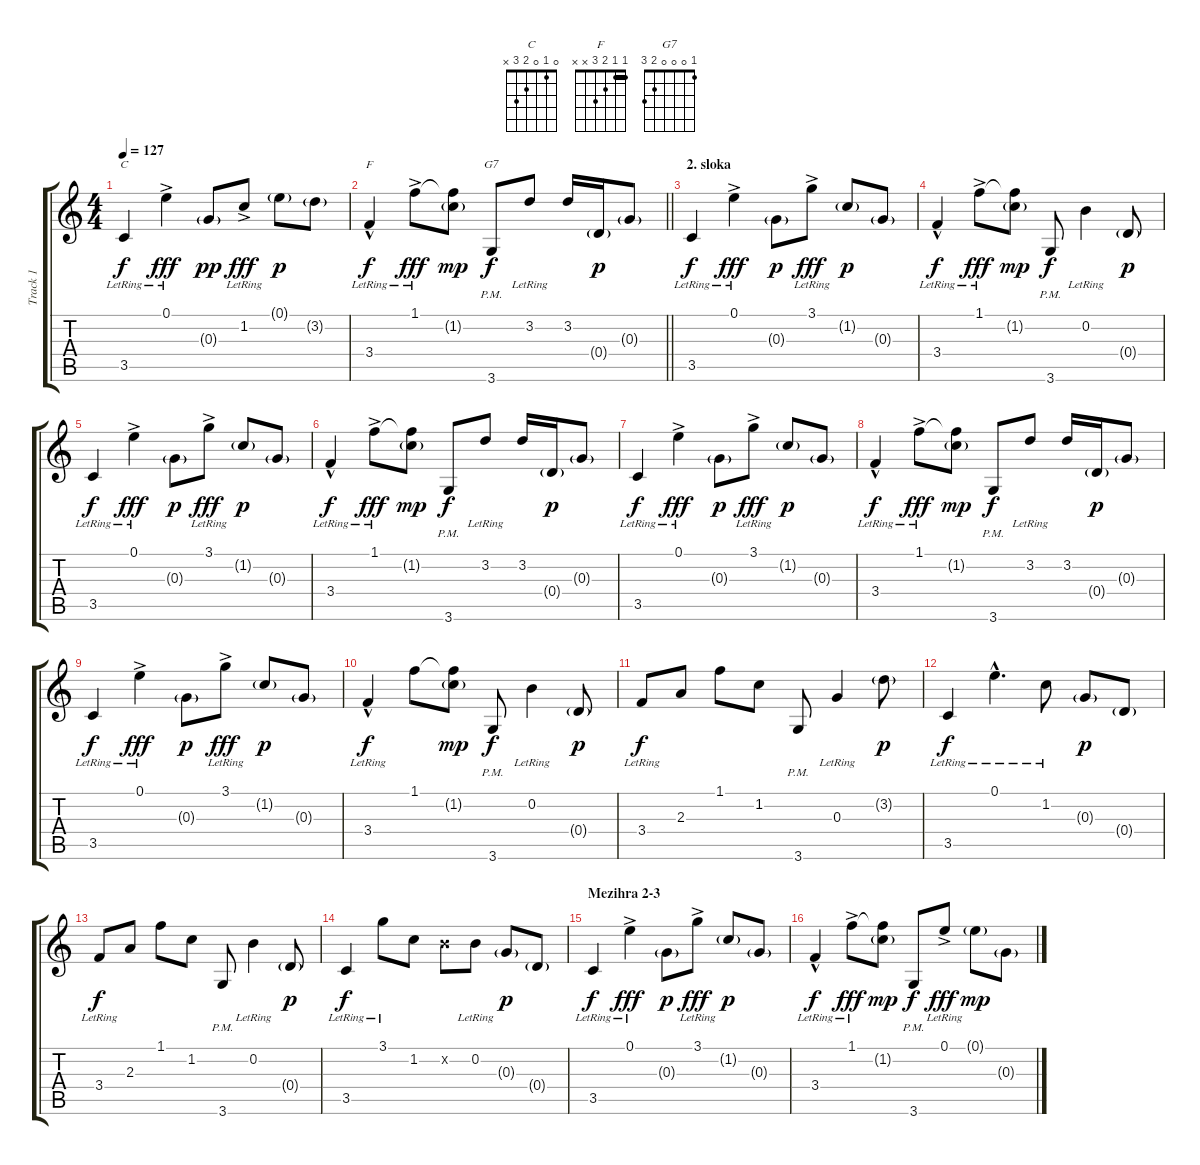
\track ("Track 1" "Track 1") {instrument acousticguitarsteel}
\staff {score tabs}
\tuning (E4 B3 G3 D3 A2 E2) {hide}
\chord ("C" 0 1 0 2 3 x)
\chord ("F" 1 1 2 3 x x) {barre 1}
\chord ("G7" 1 0 0 0 2 3)
\ts (4 4)
\tempo 127
\clef g2
\ks c
3.5{lr}.4{ch "C" dy f} 0.1{ac lr}.4{dy fff} 0.3{g}.8{dy pp} 1.2{ac lr}.8{dy fff} 0.1{g}.8{dy p} 3.2{g}.8 |
\barLineRight lightlight
3.4{hac lr}.4{ch "F" dy f} 1.1{ac lr}.8{dy fff} (1.1{t} 1.2{g}).8{dy mp} 3.6{pm}.8{ch "G7" dy f} 3.2{lr}.8 3.2.16 0.4{g}.16{dy p} 0.3{g}.8 |
\section ("" "2. sloka")
3.5{lr}.4{dy f} 0.1{ac lr}.4{dy fff} 0.3{g}.8{dy p} 3.1{ac lr}.8{dy fff} 1.2{g}.8{dy p} 0.3{g}.8 |
3.4{hac lr}.4{dy f} 1.1{ac lr}.8{dy fff} (1.1{t} 1.2{g}).8{dy mp} 3.6{pm}.8{dy f} 0.2{lr}.4 0.4{g}.8{dy p} |
3.5{lr}.4{dy f} 0.1{ac lr}.4{dy fff} 0.3{g}.8{dy p} 3.1{ac lr}.8{dy fff} 1.2{g}.8{dy p} 0.3{g}.8 |
3.4{hac lr}.4{dy f} 1.1{ac lr}.8{dy fff} (1.1{t} 1.2{g}).8{dy mp} 3.6{pm}.8{dy f} 3.2{lr}.8 3.2.16 0.4{g}.16{dy p} 0.3{g}.8 |
3.5{lr}.4{dy f} 0.1{ac lr}.4{dy fff} 0.3{g}.8{dy p} 3.1{ac lr}.8{dy fff} 1.2{g}.8{dy p} 0.3{g}.8 |
3.4{hac lr}.4{dy f} 1.1{ac lr}.8{dy fff} (1.1{t} 1.2{g}).8{dy mp} 3.6{pm}.8{dy f} 3.2{lr}.8 3.2.16 0.4{g}.16{dy p} 0.3{g}.8 |
3.5{lr}.4{dy f} 0.1{ac lr}.4{dy fff} 0.3{g}.8{dy p} 3.1{ac lr}.8{dy fff} 1.2{g}.8{dy p} 0.3{g}.8 |
3.4{hac lr}.4{dy f} 1.1.8 (1.1{t} 1.2{g}).8{dy mp} 3.6{pm}.8{dy f} 0.2{lr}.4 0.4{g}.8{dy p} |
3.4{lr}.8{dy f} 2.3.8 1.1.8 1.2.8 3.6{pm}.8 0.3{lr}.4 3.2{g}.8{dy p} |
3.5{lr}.4{dy f} 0.1{hac lr}.4{d} 1.2{lr}.8 0.3{g}.8{dy p} 0.4{g}.8 |
3.4{lr}.8{dy f} 2.3.8 1.1.8 1.2.8 3.6{pm}.8 0.2{lr}.4 0.4{g}.8{dy p} |
3.5{lr}.4{dy f} 3.1{lr}.8 1.2.8 0.2{x}.8 0.2{lr}.8 0.3{g}.8{dy p} 0.4{g}.8 |
\section ("" "Mezihra 2-3")
3.5{lr}.4{dy f} 0.1{ac lr}.4{dy fff} 0.3{g}.8{dy p} 3.1{ac lr}.8{dy fff} 1.2{g}.8{dy p} 0.3{g}.8 |
3.4{hac lr}.4{dy f} 1.1{ac lr}.8{dy fff} (1.1{t} 1.2{g}).8{dy mp} 3.6{pm}.8{dy f} 0.1{ac lr}.8{dy fff} 0.1{g}.8{dy mp} 0.3{g}.8
